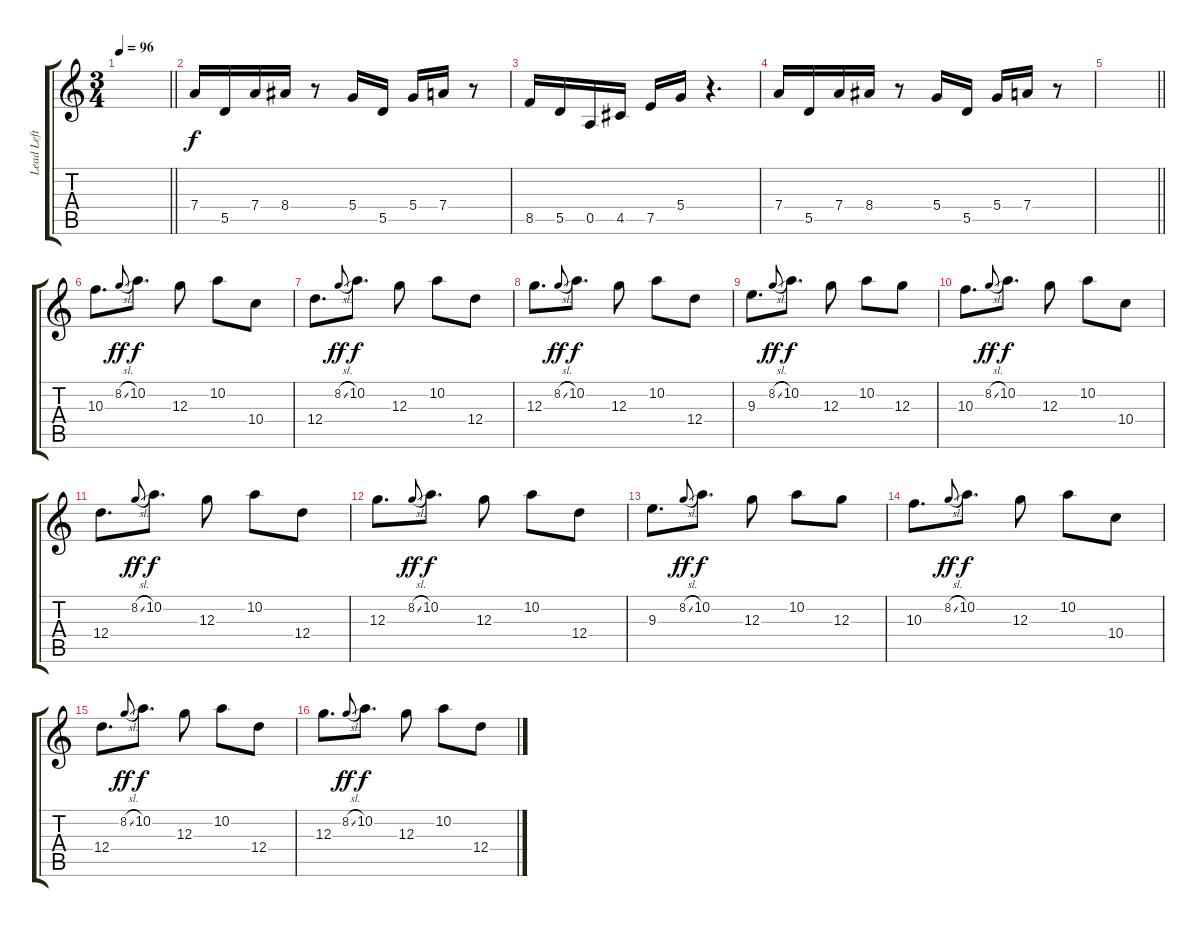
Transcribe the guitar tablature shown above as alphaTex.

\track ("Lead Left" "Lead Left") {instrument distortionguitar}
\staff {score tabs}
\tuning (E4 B3 G3 D3 A2 D2) {hide}
\ts (3 4)
\tempo 96
\clef g2
\barLineRight lightlight
\ks c
|
7.4.16 5.5.16 7.4.16 8.4.16 r.8 5.4.16 5.5.16 5.4.16 7.4.16 r.8 |
8.5.16 5.5.16 0.5.16 4.5.16 7.5.16 5.4.16 r.4{d} |
7.4.16 5.5.16 7.4.16 8.4.16 r.8 5.4.16 5.5.16 5.4.16 7.4.16 r.8 |
\barLineRight lightlight
|
10.3.8{d} 8.2{sl}.8{gr onbeat dy ff} 10.2.8{d dy f} 12.3.8 10.2.8 10.4.8 |
12.4.8{d} 8.2{sl}.8{gr onbeat dy ff} 10.2.8{d dy f} 12.3.8 10.2.8 12.4.8 |
12.3.8{d} 8.2{sl}.8{gr onbeat dy ff} 10.2.8{d dy f} 12.3.8 10.2.8 12.4.8 |
9.3.8{d} 8.2{sl}.8{gr onbeat dy ff} 10.2.8{d dy f} 12.3.8 10.2.8 12.3.8 |
10.3.8{d} 8.2{sl}.8{gr onbeat dy ff} 10.2.8{d dy f} 12.3.8 10.2.8 10.4.8 |
12.4.8{d} 8.2{sl}.8{gr onbeat dy ff} 10.2.8{d dy f} 12.3.8 10.2.8 12.4.8 |
12.3.8{d} 8.2{sl}.8{gr onbeat dy ff} 10.2.8{d dy f} 12.3.8 10.2.8 12.4.8 |
9.3.8{d} 8.2{sl}.8{gr onbeat dy ff} 10.2.8{d dy f} 12.3.8 10.2.8 12.3.8 |
10.3.8{d} 8.2{sl}.8{gr onbeat dy ff} 10.2.8{d dy f} 12.3.8 10.2.8 10.4.8 |
12.4.8{d} 8.2{sl}.8{gr onbeat dy ff} 10.2.8{d dy f} 12.3.8 10.2.8 12.4.8 |
12.3.8{d} 8.2{sl}.8{gr onbeat dy ff} 10.2.8{d dy f} 12.3.8 10.2.8 12.4.8
